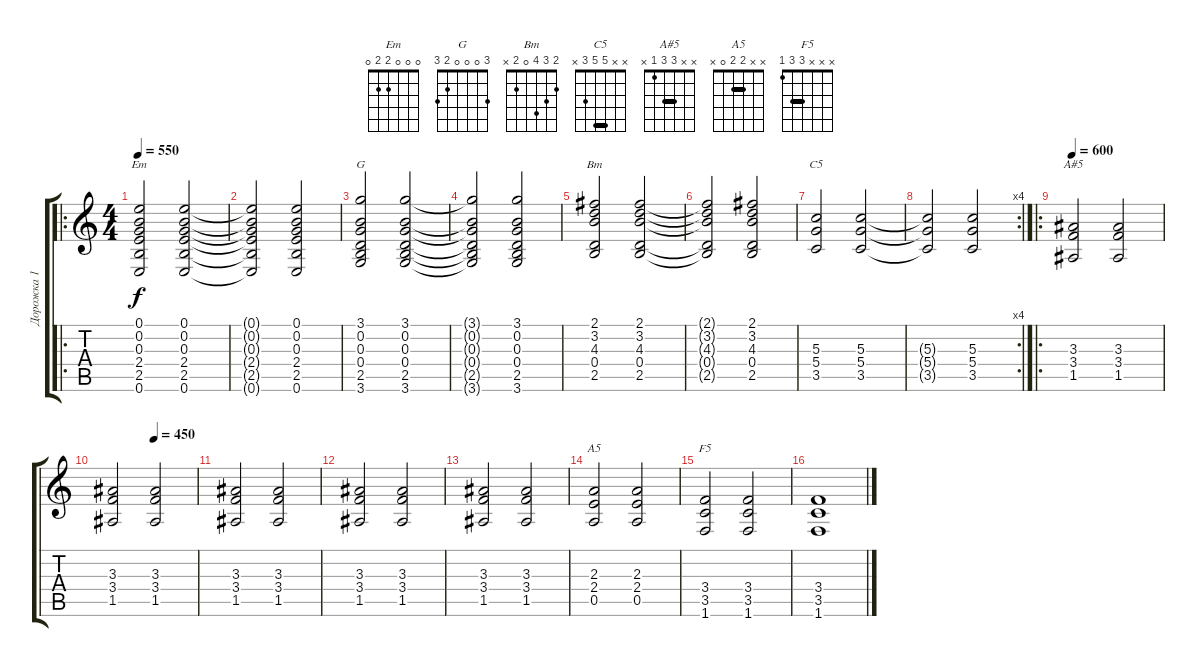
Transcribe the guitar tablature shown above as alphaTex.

\track ("Дорожка 1" "Дорожка 1") {instrument electricguitarjazz}
\staff {score tabs}
\tuning (E4 B3 G3 D3 A2 E2) {hide}
\chord ("Em" 0 0 0 2 2 0)
\chord ("G" 3 0 0 0 2 3)
\chord ("Bm" 2 3 4 0 2 x)
\chord ("C5" x x 5 5 3 x) {barre 5}
\chord ("A#5" x x 3 3 1 x) {barre 3}
\chord ("A5" x x 2 2 0 x) {barre 2}
\chord ("F5" x x x 3 3 1) {barre 3}
\ro
\ts (4 4)
\tempo 550
\clef g2
\ks c
(0.1 0.2 0.3 2.4 2.5 0.6).2{ch "Em" dy f} (0.1 0.2 0.3 2.4 2.5 0.6).2 |
(0.1{t} 0.2{t} 0.3{t} 2.4{t} 2.5{t} 0.6{t}).2 (0.1 0.2 0.3 2.4 2.5 0.6).2 |
(3.1 0.2 0.3 0.4 2.5 3.6).2{ch "G"} (3.1 0.2 0.3 0.4 2.5 3.6).2 |
(3.1{t} 0.2{t} 0.3{t} 0.4{t} 2.5{t} 3.6{t}).2 (3.1 0.2 0.3 0.4 2.5 3.6).2 |
(2.1 3.2 4.3 0.4 2.5).2{ch "Bm"} (2.1 3.2 4.3 0.4 2.5).2 |
(2.1{t} 3.2{t} 4.3{t} 0.4{t} 2.5{t}).2 (2.1 3.2 4.3 0.4 2.5).2 |
(5.3 5.4 3.5).2{ch "C5"} (5.3 5.4 3.5).2 |
\rc 4
(5.3{t} 5.4{t} 3.5{t}).2 (5.3 5.4 3.5).2 |
\ro
\tempo 600
(3.3 3.4 1.5).2{ch "A#5"} (3.3 3.4 1.5).2 |
\tempo (450 0.5)
(3.3 3.4 1.5).2 (3.3 3.4 1.5).2 |
(3.3 3.4 1.5).2 (3.3 3.4 1.5).2 |
(3.3 3.4 1.5).2 (3.3 3.4 1.5).2 |
(3.3 3.4 1.5).2 (3.3 3.4 1.5).2 |
(2.3 2.4 0.5).2{ch "A5"} (2.3 2.4 0.5).2 |
(3.4 3.5 1.6).2{ch "F5"} (3.4 3.5 1.6).2 |
(3.4 3.5 1.6).1
